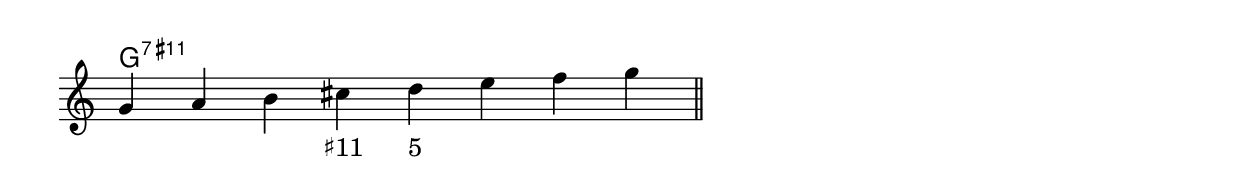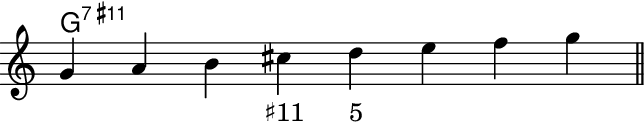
\version "2.24.4"
\language "english"
#(ly:set-option 'crop #t)
\include "include/alt.ly"
\score {
  \midi {
    \tempo 4=140
  }
  \layout {
    \context {
      \Score
      \omit BarNumber
      \override SpacingSpanner.spacing-increment = 4
    }
    indent = 0\mm
  }
  {
    <<
    \chords {
      \set chordChanges = ##t % only show chords when they change
      \set noChordSymbol = ""
      \set minorChordModifier = \markup { "-" }
      \skip \ppp % spacer to set voice volume
      g\breve:7.11+
    }
    \new Staff {
      \key c \major
      \override Timing.TimeSignature.stencil = ##f
      \time 8/4
      \clef treble
      \relative {
        \skip \fff % spacer to set voice volume
        g'4 a b cs d e f g
        \bar "||"
      }
    }
    \addlyrics {
      "" "" "" "♯11" "5" "" "" ""
    }
    >>
  }
}
